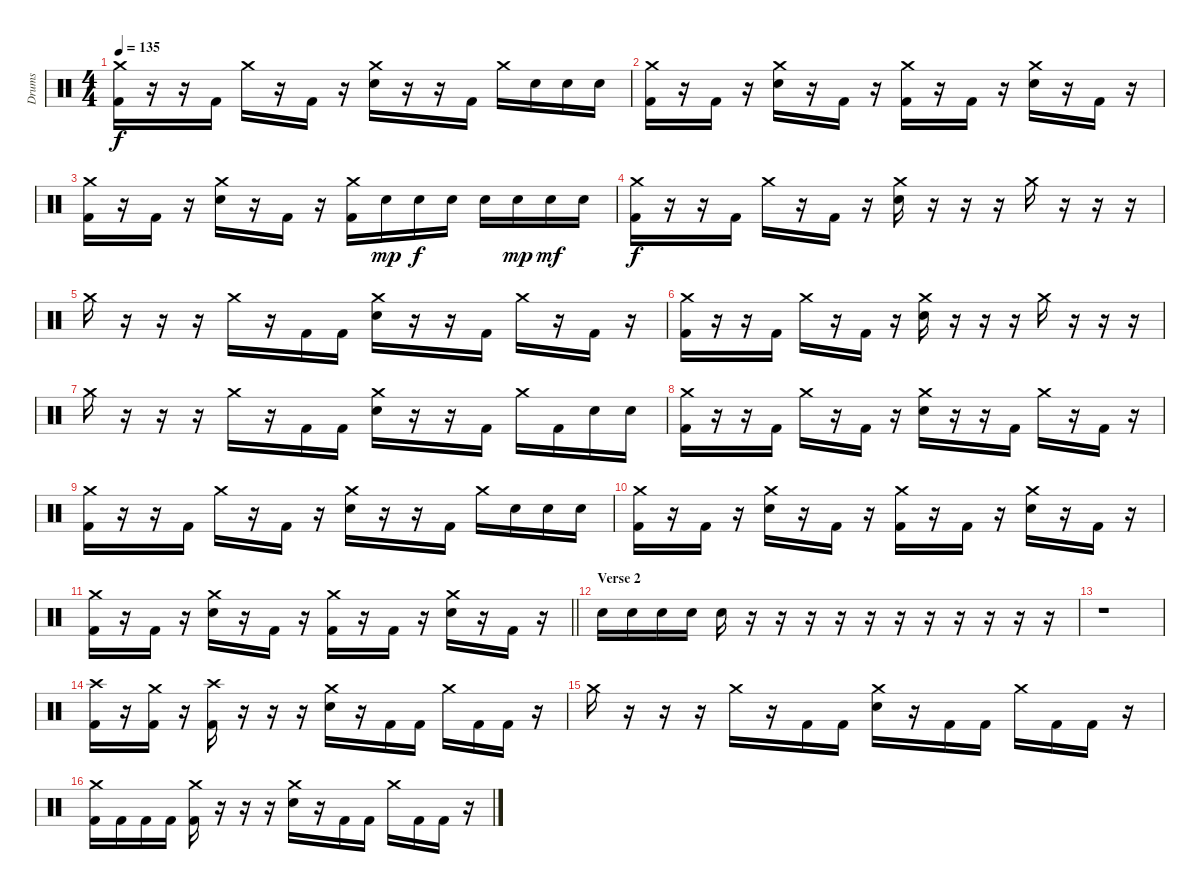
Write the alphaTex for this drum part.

\track ("Drums" "Drums") {instrument percussion}
\staff {score}
\articulation defaults
\ts (4 4)
\tempo 135
\clef neutral
\ks c
("Crash medium (hit)" "Kick (hit) 2").16{dy f} r.16 r.16 "Kick (hit) 2".16 "Crash medium (hit)".16 r.16 "Kick (hit) 2".16 r.16 ("Crash medium (hit)" "Electric Snare (hit)").16 r.16 r.16 "Kick (hit) 2".16 "Crash medium (hit)".16 "Electric Snare (hit)".16 "Electric Snare (hit)".16 "Electric Snare (hit)".16 |
("Crash medium (hit)" "Kick (hit) 2").16 r.16 "Kick (hit) 2".16 r.16 ("Crash medium (hit)" "Electric Snare (hit)").16 r.16 "Kick (hit) 2".16 r.16 ("Crash medium (hit)" "Kick (hit) 2").16 r.16 "Kick (hit) 2".16 r.16 ("Crash medium (hit)" "Electric Snare (hit)").16 r.16 "Kick (hit) 2".16 r.16 |
("Crash medium (hit)" "Kick (hit) 2").16 r.16 "Kick (hit) 2".16 r.16 ("Crash medium (hit)" "Electric Snare (hit)").16 r.16 "Kick (hit) 2".16 r.16 ("Crash medium (hit)" "Kick (hit) 2").16 "Electric Snare (hit)".16{dy mp} "Electric Snare (hit)".16{dy f} "Electric Snare (hit)".16 "Electric Snare (hit)".16 "Electric Snare (hit)".16{dy mp} "Electric Snare (hit)".16{dy mf} "Electric Snare (hit)".16 |
("Crash medium (hit)" "Kick (hit) 2").16{dy f} r.16 r.16 "Kick (hit) 2".16 "Crash medium (hit)".16 r.16 "Kick (hit) 2".16 r.16 ("Crash medium (hit)" "Electric Snare (hit)").16 r.16 r.16 r.16 "Crash medium (hit)".16 r.16 r.16 r.16 |
"Crash medium (hit)".16 r.16 r.16 r.16 "Crash medium (hit)".16 r.16 "Kick (hit) 2".16 "Kick (hit) 2".16 ("Crash medium (hit)" "Electric Snare (hit)").16 r.16 r.16 "Kick (hit) 2".16 "Crash medium (hit)".16 r.16 "Kick (hit) 2".16 r.16 |
("Crash medium (hit)" "Kick (hit) 2").16 r.16 r.16 "Kick (hit) 2".16 "Crash medium (hit)".16 r.16 "Kick (hit) 2".16 r.16 ("Crash medium (hit)" "Electric Snare (hit)").16 r.16 r.16 r.16 "Crash medium (hit)".16 r.16 r.16 r.16 |
"Crash medium (hit)".16 r.16 r.16 r.16 "Crash medium (hit)".16 r.16 "Kick (hit) 2".16 "Kick (hit) 2".16 ("Crash medium (hit)" "Electric Snare (hit)").16 r.16 r.16 "Kick (hit) 2".16 "Crash medium (hit)".16 "Kick (hit) 2".16 "Electric Snare (hit)".16 "Electric Snare (hit)".16 |
("Crash medium (hit)" "Kick (hit) 2").16 r.16 r.16 "Kick (hit) 2".16 "Crash medium (hit)".16 r.16 "Kick (hit) 2".16 r.16 ("Crash medium (hit)" "Electric Snare (hit)").16 r.16 r.16 "Kick (hit) 2".16 "Crash medium (hit)".16 r.16 "Kick (hit) 2".16 r.16 |
("Crash medium (hit)" "Kick (hit) 2").16 r.16 r.16 "Kick (hit) 2".16 "Crash medium (hit)".16 r.16 "Kick (hit) 2".16 r.16 ("Crash medium (hit)" "Electric Snare (hit)").16 r.16 r.16 "Kick (hit) 2".16 "Crash medium (hit)".16 "Electric Snare (hit)".16 "Electric Snare (hit)".16 "Electric Snare (hit)".16 |
("Crash medium (hit)" "Kick (hit) 2").16 r.16 "Kick (hit) 2".16 r.16 ("Crash medium (hit)" "Electric Snare (hit)").16 r.16 "Kick (hit) 2".16 r.16 ("Crash medium (hit)" "Kick (hit) 2").16 r.16 "Kick (hit) 2".16 r.16 ("Crash medium (hit)" "Electric Snare (hit)").16 r.16 "Kick (hit) 2".16 r.16 |
\barLineRight lightlight
("Crash medium (hit)" "Kick (hit) 2").16 r.16 "Kick (hit) 2".16 r.16 ("Crash medium (hit)" "Electric Snare (hit)").16 r.16 "Kick (hit) 2".16 r.16 ("Crash medium (hit)" "Kick (hit) 2").16 r.16 "Kick (hit) 2".16 r.16 ("Crash medium (hit)" "Electric Snare (hit)").16 r.16 "Kick (hit) 2".16 r.16 |
\section ("" "Verse 2")
"Electric Snare (hit)".16 "Electric Snare (hit)".16 "Electric Snare (hit)".16 "Electric Snare (hit)".16 "Electric Snare (hit)".16 r.16 r.16 r.16 r.16 r.16 r.16 r.16 r.16 r.16 r.16 r.16 |
r.1 |
("Crash high (hit)" "Kick (hit) 2").16 r.16 ("Crash medium (hit)" "Kick (hit) 2").16 r.16 ("Crash high (hit)" "Kick (hit) 2").16 r.16 r.16 r.16 ("Crash medium (hit)" "Electric Snare (hit)").16 r.16 "Kick (hit) 2".16 "Kick (hit) 2".16 "Crash medium (hit)".16 "Kick (hit) 2".16 "Kick (hit) 2".16 r.16 |
"Crash medium (hit)".16 r.16 r.16 r.16 "Crash medium (hit)".16 r.16 "Kick (hit) 2".16 "Kick (hit) 2".16 ("Crash medium (hit)" "Electric Snare (hit)").16 r.16 "Kick (hit) 2".16 "Kick (hit) 2".16 "Crash medium (hit)".16 "Kick (hit) 2".16 "Kick (hit) 2".16 r.16 |
("Crash medium (hit)" "Kick (hit) 2").16 "Kick (hit) 2".16 "Kick (hit) 2".16 "Kick (hit) 2".16 ("Crash medium (hit)" "Kick (hit) 2").16 r.16 r.16 r.16 ("Crash medium (hit)" "Electric Snare (hit)").16 r.16 "Kick (hit) 2".16 "Kick (hit) 2".16 "Crash medium (hit)".16 "Kick (hit) 2".16 "Kick (hit) 2".16 r.16
